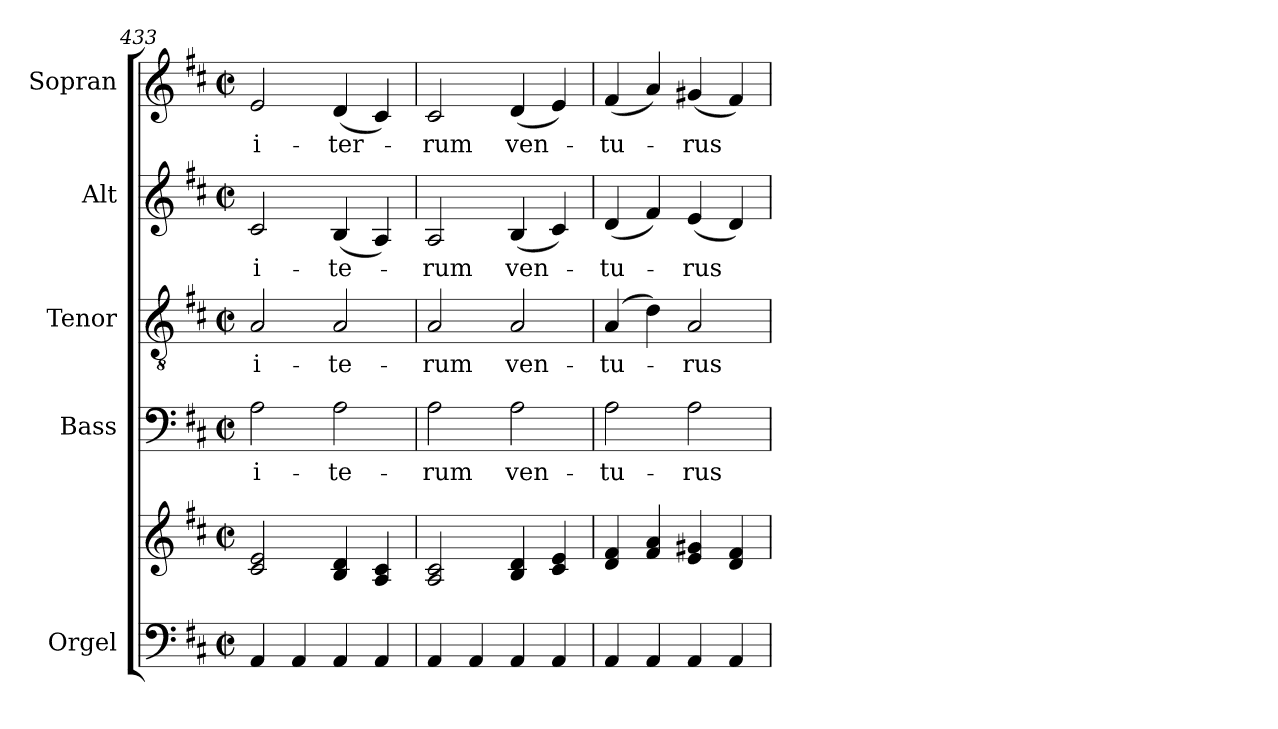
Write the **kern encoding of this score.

**kern	**kern	**kern	**text	**kern	**text	**kern	**text	**kern	**text
*part5	*part5	*part4	*part4	*part3	*part3	*part2	*part2	*part1	*part1
*staff6	*staff5	*staff4	*staff4	*staff3	*staff3	*staff2	*staff2	*staff1	*staff1
*I"Orgel	*	*I"Bass	*	*I"Tenor	*	*I"Alt	*	*I"Sopran	*
*I'Org.	*	*I'B.	*	*I'T.	*	*I'A.	*	*I'S.	*
*clefF4	*clefG2	*clefF4	*	*clefGv2	*	*clefG2	*	*clefG2	*
*k[f#c#]	*k[f#c#]	*k[f#c#]	*	*k[f#c#]	*	*k[f#c#]	*	*k[f#c#]	*
*D:	*D:	*D:	*	*D:	*	*D:	*	*D:	*
*M2/2	*M2/2	*M2/2	*	*M2/2	*	*M2/2	*	*M2/2	*
*met(c|)	*met(c|)	*met(c|)	*	*met(c|)	*	*met(c|)	*	*met(c|)	*
=433	=433	=433	=433	=433	=433	=433	=433	=433	=433
!	!	!	!LO:LY:b	!	!LO:LY:b	!	!LO:LY:b	!	!LO:LY:b
4AA/	2c#/ 2e/	2A\	i-	2A/	i-	2c#/	i-	2e/	i-
4AA/	.	.	.	.	.	.	.	.	.
!	!	!	!LO:LY:b	!	!LO:LY:b	!	!LO:LY:b	!	!LO:LY:b
4AA/	4B/ 4d/	2A\	-te-	2A/	-te-	(<4B/	-te-	(<4d/	-ter-
4AA/	4A/ 4c#/	.	.	.	.	4A/)	.	4c#/)	.
=434	=434	=434	=434	=434	=434	=434	=434	=434	=434
!	!	!	!LO:LY:b	!	!LO:LY:b	!	!LO:LY:b	!	!LO:LY:b
4AA/	2A/ 2c#/	2A\	-rum	2A/	-rum	2A/	-rum	2c#/	-rum
4AA/	.	.	.	.	.	.	.	.	.
!	!	!	!LO:LY:b	!	!LO:LY:b	!	!LO:LY:b	!	!LO:LY:b
4AA/	4B/ 4d/	2A\	ven-	2A/	ven-	(<4B/	ven-	(<4d/	ven-
4AA/	4c#/ 4e/	.	.	.	.	4c#/)	.	4e/)	.
=435	=435	=435	=435	=435	=435	=435	=435	=435	=435
!	!	!	!LO:LY:b	!	!LO:LY:b	!	!LO:LY:b	!	!LO:LY:b
4AA/	4d/ 4f#/	2A\	-tu-	(4A/	-tu-	(<4d/	-tu-	(<4f#/	-tu-
4AA/	4f#/ 4a/	.	.	4d\)	.	4f#/)	.	4a/)	.
!	!	!	!LO:LY:b	!	!LO:LY:b	!	!LO:LY:b	!	!LO:LY:b
4AA/	4e/ 4g#X/	2A\	-rus	2A/	-rus	(<4e/	-rus	(<4g#X/	-rus
4AA/	4d/ 4f#/	.	.	.	.	4d/)	.	4f#/)	.
=	=	=	=	=	=	=	=	=	=
*-	*-	*-	*-	*-	*-	*-	*-	*-	*-
